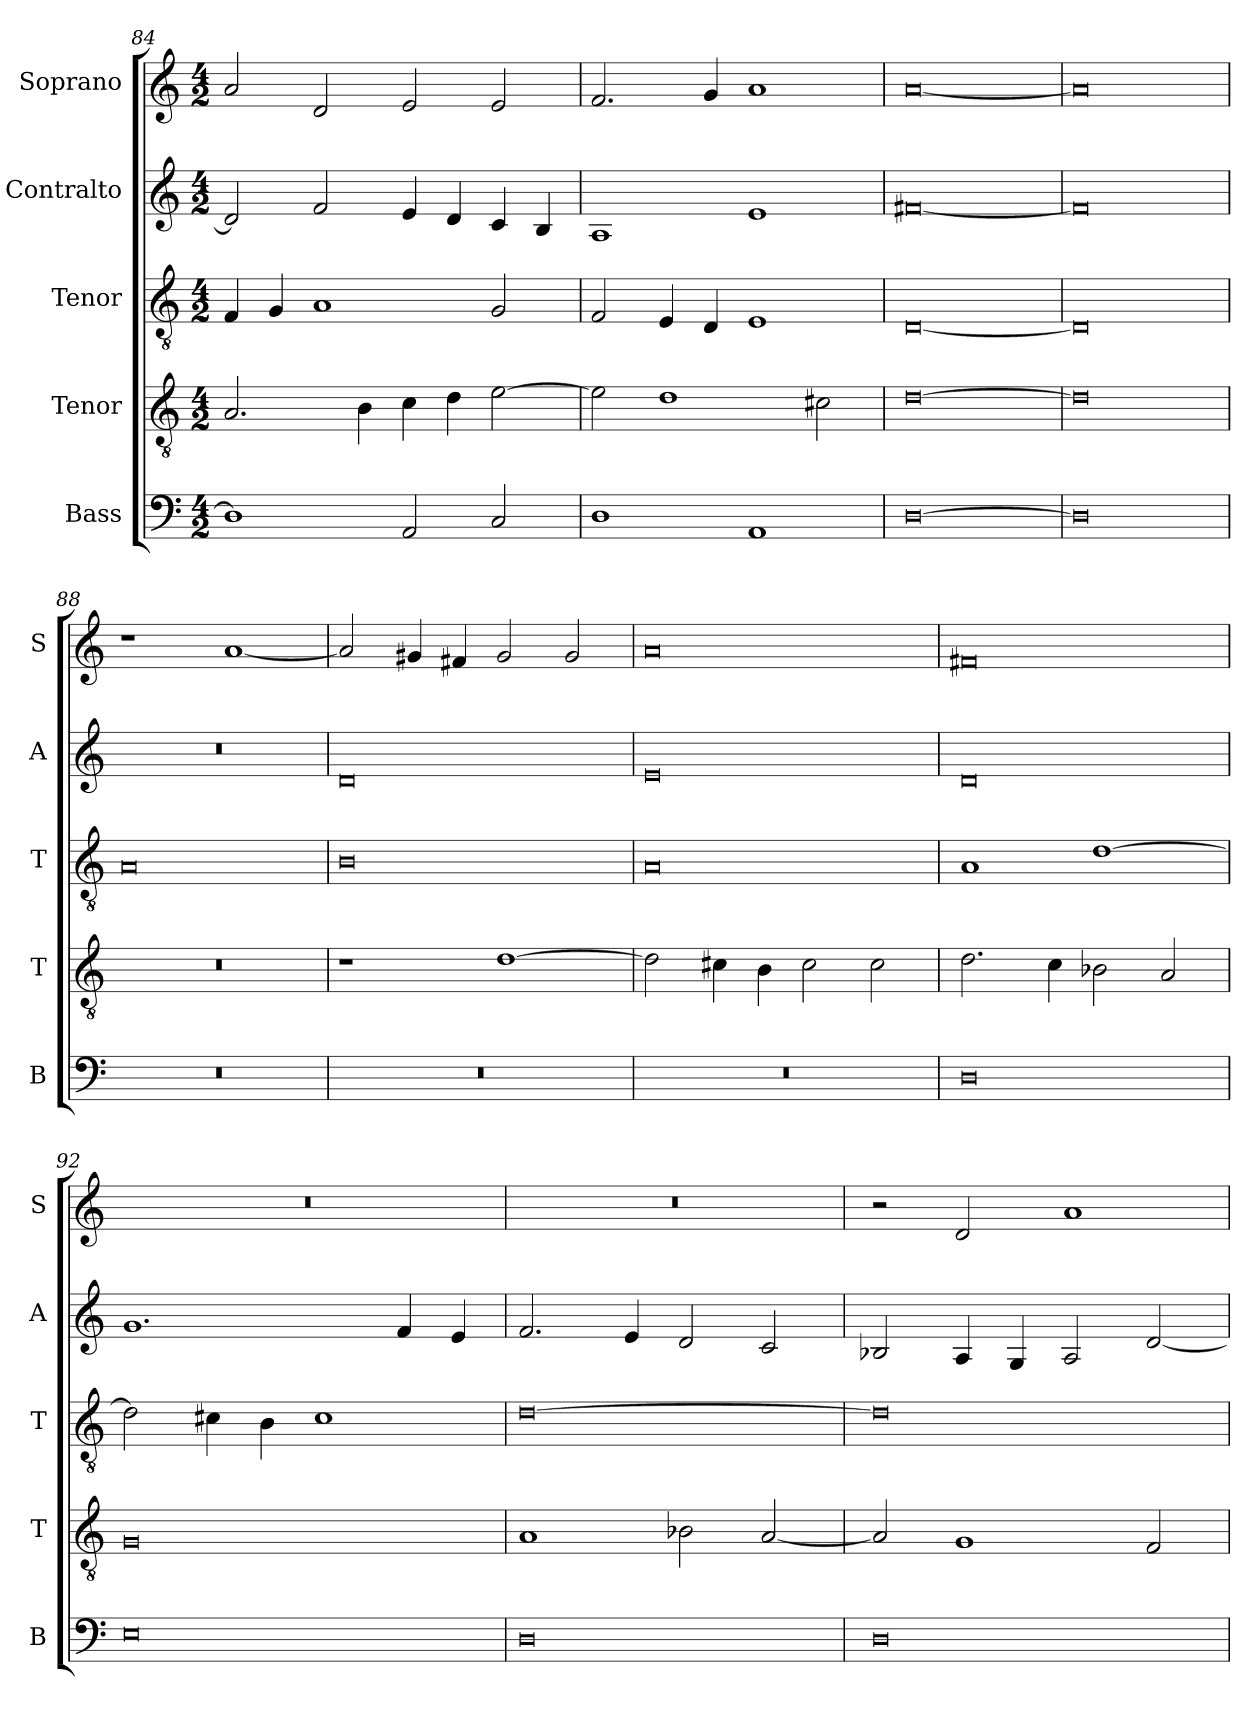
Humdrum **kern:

**kern	**kern	**kern	**kern	**kern
*part5	*part4	*part3	*part2	*part1
*staff5	*staff4	*staff3	*staff2	*staff1
*I"Bass	*I"Tenor	*I"Tenor	*I"Contralto	*I"Soprano
*I'B	*I'T	*I'T	*I'A	*I'S
*clefF4	*clefGv2	*clefGv2	*clefG2	*clefG2
*k[]	*k[]	*k[]	*k[]	*k[]
*D:dor	*D:dor	*D:dor	*D:dor	*D:dor
*M4/2	*M4/2	*M4/2	*M4/2	*M4/2
=84	=84	=84	=84	=84
1D]	2.A	4F	2d]	2a
.	.	4G	.	.
.	.	1A	2f	2d
.	4B	.	.	.
2AA	4c	.	4e	2e
.	4d	.	4d	.
2C	[2e	2G	4c	2e
.	.	.	4B	.
=85	=85	=85	=85	=85
1D	2e]	2F	1A	2.f
.	1d	4E	.	.
.	.	4D	.	4g
1AA	.	1E	1e	1a
.	2c#X	.	.	.
=86	=86	=86	=86	=86
[0D	[0d	[0D	[0f#X	[0a
=87	=87	=87	=87	=87
0D]	0d]	0D]	0f#]	0a]
=88	=88	=88	=88	=88
0r	0r	0A	0r	1r
.	.	.	.	[1a
=89	=89	=89	=89	=89
0r	1r	0B	0d	2a]
.	.	.	.	4g#X
.	.	.	.	4f#X
.	[1d	.	.	2g#
.	.	.	.	2g#
=90	=90	=90	=90	=90
0r	2d]	0A	0e	0a
.	4c#X	.	.	.
.	4B	.	.	.
.	2c#	.	.	.
.	2c#	.	.	.
=91	=91	=91	=91	=91
0D	2.d	1A	0d	0f#X
.	4c	.	.	.
.	2B-X	[1d	.	.
.	2A	.	.	.
=92	=92	=92	=92	=92
0E	0G	2d]	1.g	0r
.	.	4c#X	.	.
.	.	4B	.	.
.	.	1c#	.	.
.	.	.	4f	.
.	.	.	4e	.
=93	=93	=93	=93	=93
0D	1A	[0d	2.f	0r
.	.	.	4e	.
.	2B-X	.	2d	.
.	[2A	.	2c	.
=94	=94	=94	=94	=94
0D	2A]	0d]	2B-X	2r
.	1G	.	4A	2d
.	.	.	4G	.
.	.	.	2A	1a
.	2F	.	[2d	.
=	=	=	=	=
*-	*-	*-	*-	*-
